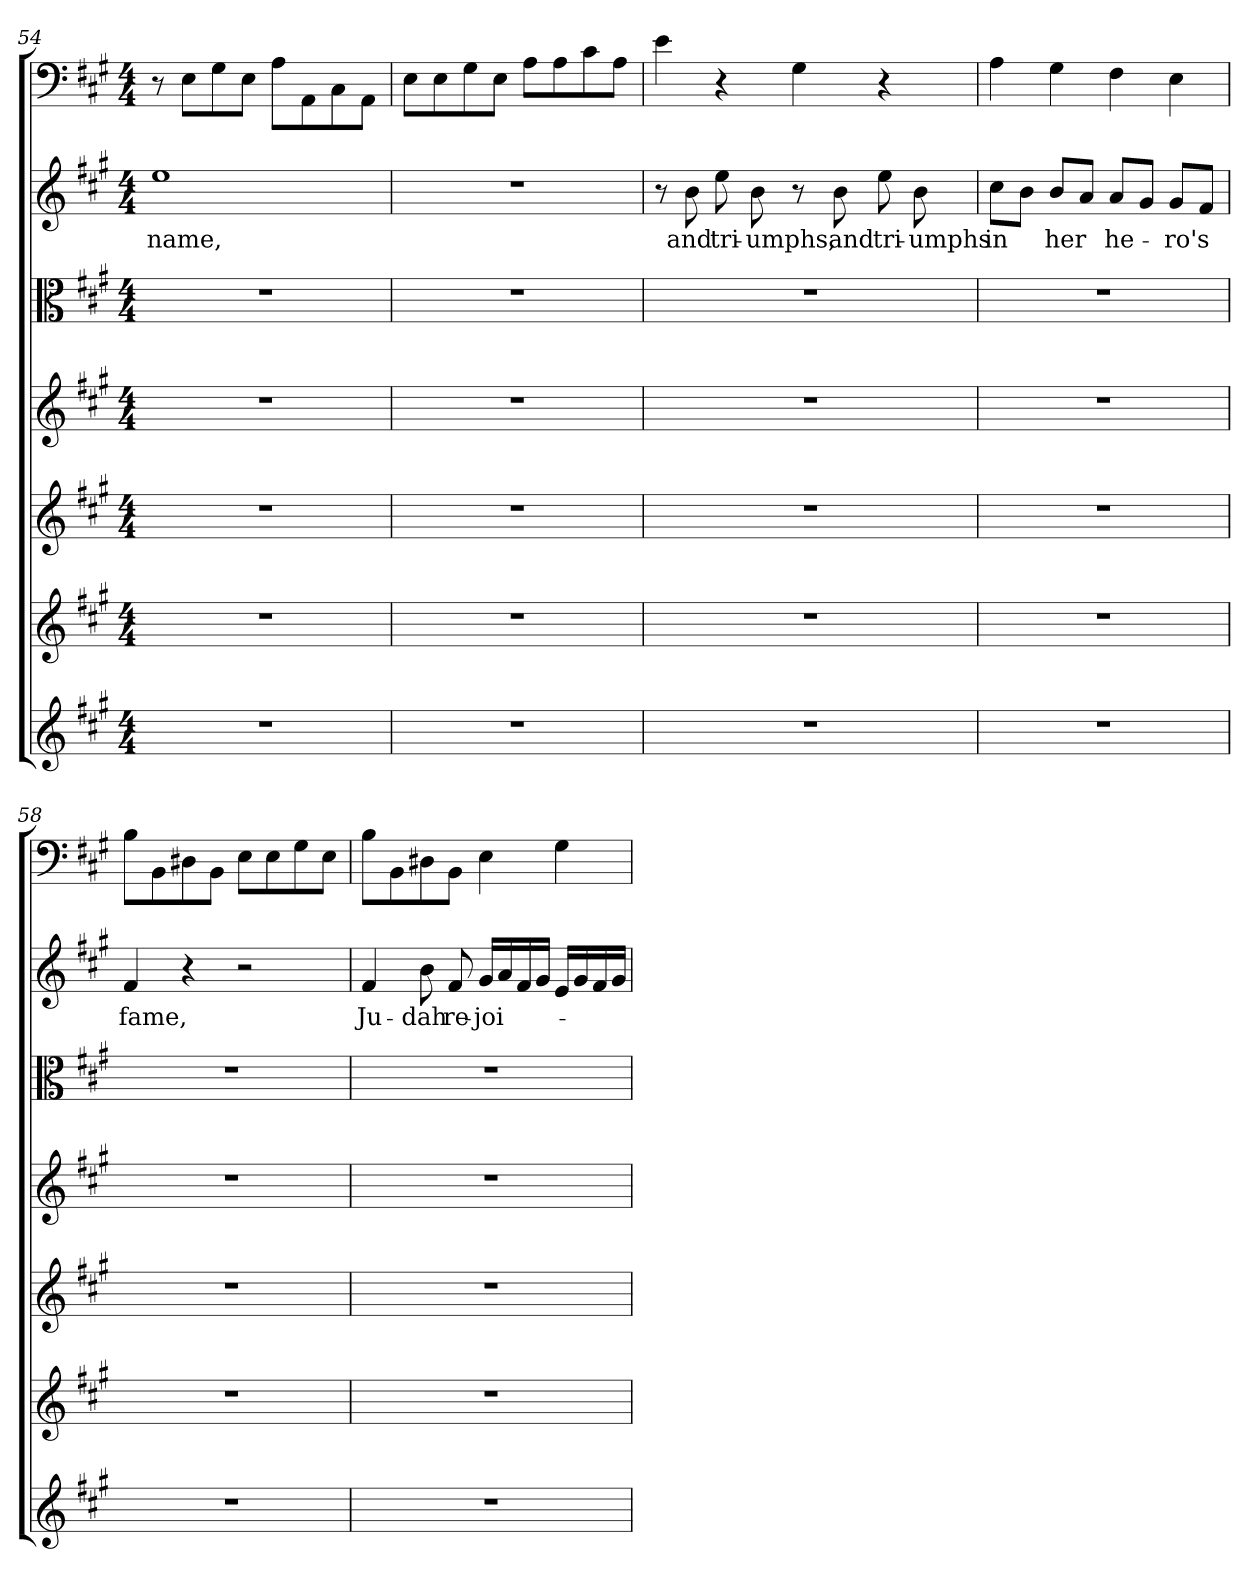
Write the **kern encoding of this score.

**kern	**kern	**kern	**kern	**kern	**kern	**text	**kern
*part7	*part6	*part5	*part4	*part3	*part2	*part2	*part1
*staff7	*staff6	*staff5	*staff4	*staff3	*staff2	*staff2	*staff1
*clefG2	*clefG2	*clefG2	*clefG2	*clefC3	*clefG2	*	*clefF4
*k[f#c#g#]	*k[f#c#g#]	*k[f#c#g#]	*k[f#c#g#]	*k[f#c#g#]	*k[f#c#g#]	*	*k[f#c#g#]
*A:	*A:	*A:	*A:	*A:	*A:	*	*A:
*M4/4	*M4/4	*M4/4	*M4/4	*M4/4	*M4/4	*	*M4/4
=54	=54	=54	=54	=54	=54	=54	=54
1r	1r	1r	1r	1r	1ee\	name,	8r
.	.	.	.	.	.	.	8E\L
.	.	.	.	.	.	.	8G#\
.	.	.	.	.	.	.	8E\J
.	.	.	.	.	.	.	8A\L
.	.	.	.	.	.	.	8AA\
.	.	.	.	.	.	.	8C#\
.	.	.	.	.	.	.	8AA\J
=55	=55	=55	=55	=55	=55	=55	=55
1r	1r	1r	1r	1r	1r	.	8E\L
.	.	.	.	.	.	.	8E\
.	.	.	.	.	.	.	8G#\
.	.	.	.	.	.	.	8E\J
.	.	.	.	.	.	.	8A\L
.	.	.	.	.	.	.	8A\
.	.	.	.	.	.	.	8c#\
.	.	.	.	.	.	.	8A\J
=56	=56	=56	=56	=56	=56	=56	=56
1r	1r	1r	1r	1r	8r	.	4e\
.	.	.	.	.	8b\	and	.
.	.	.	.	.	8ee\	tri-	4r
.	.	.	.	.	8b\	-umphs,	.
.	.	.	.	.	8r	.	4G#\
.	.	.	.	.	8b\	and	.
.	.	.	.	.	8ee\	tri-	4r
.	.	.	.	.	8b\	-umphs	.
=57	=57	=57	=57	=57	=57	=57	=57
1r	1r	1r	1r	1r	8cc#\L	in	4A\
.	.	.	.	.	8b\J	.	.
.	.	.	.	.	8b/L	her	4G#\
.	.	.	.	.	8a/J	.	.
.	.	.	.	.	8a/L	he-	4F#\
.	.	.	.	.	8g#/J	.	.
.	.	.	.	.	8g#/L	-ro's	4E\
.	.	.	.	.	8f#/J	.	.
=58	=58	=58	=58	=58	=58	=58	=58
1r	1r	1r	1r	1r	4f#/	fame,	8B\L
.	.	.	.	.	.	.	8BB\
.	.	.	.	.	4r	.	8D#X\
.	.	.	.	.	.	.	8BB\J
.	.	.	.	.	2r	.	8E\L
.	.	.	.	.	.	.	8E\
.	.	.	.	.	.	.	8G#\
.	.	.	.	.	.	.	8E\J
=59	=59	=59	=59	=59	=59	=59	=59
1r	1r	1r	1r	1r	4f#/	Ju-	8B\L
.	.	.	.	.	.	.	8BB\
.	.	.	.	.	8b\	-dah	8D#X\
.	.	.	.	.	8f#/	re-	8BB\J
.	.	.	.	.	16g#/LL	-joi-	4E\
.	.	.	.	.	16a/	.	.
.	.	.	.	.	16f#/	.	.
.	.	.	.	.	16g#/JJ	.	.
.	.	.	.	.	16e/LL	.	4G#\
.	.	.	.	.	16g#/	.	.
.	.	.	.	.	16f#/	.	.
.	.	.	.	.	16g#/JJ	.	.
=	=	=	=	=	=	=	=
*-	*-	*-	*-	*-	*-	*-	*-
